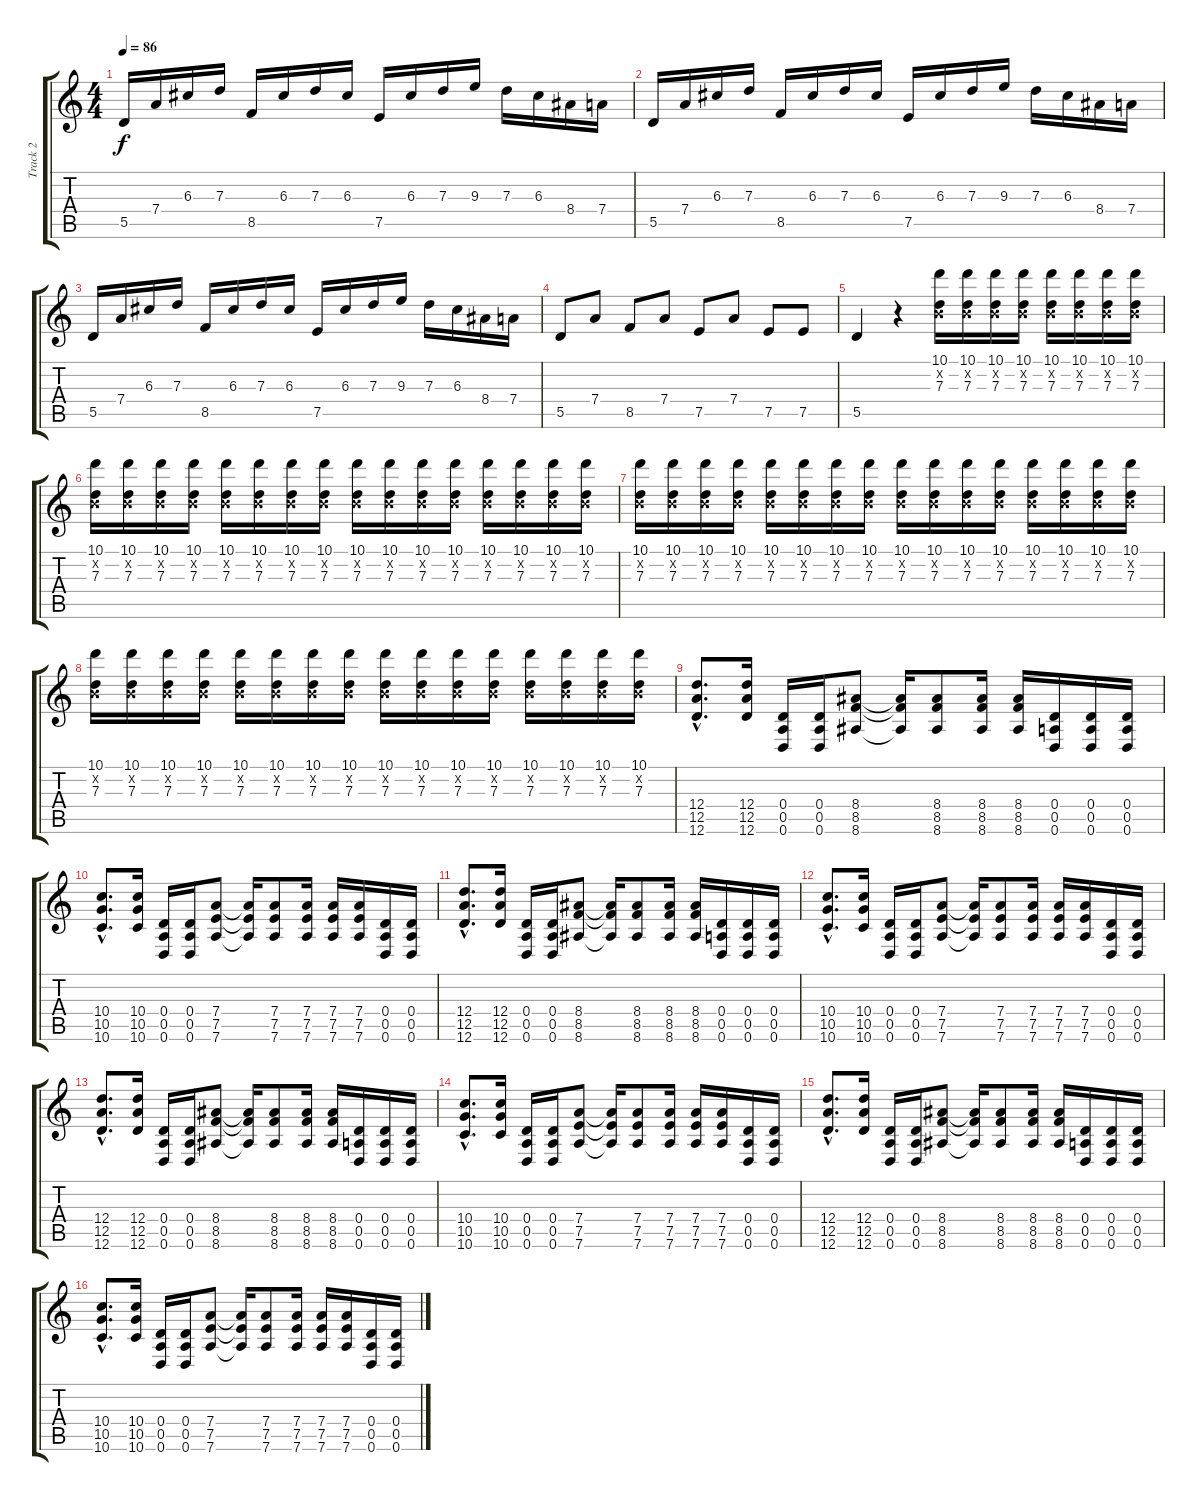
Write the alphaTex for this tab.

\track ("Track 2" "Track 2") {instrument distortionguitar}
\staff {score tabs}
\tuning (E4 B3 G3 D3 A2 D2) {hide}
\ts (4 4)
\tempo 86
\clef g2
\ks c
5.5.16{dy f} 7.4.16 6.3.16 7.3.16 8.5.16 6.3.16 7.3.16 6.3.16 7.5.16 6.3.16 7.3.16 9.3.16 7.3.16 6.3.16 8.4.16 7.4.16 |
5.5.16 7.4.16 6.3.16 7.3.16 8.5.16 6.3.16 7.3.16 6.3.16 7.5.16 6.3.16 7.3.16 9.3.16 7.3.16 6.3.16 8.4.16 7.4.16 |
5.5.16 7.4.16 6.3.16 7.3.16 8.5.16 6.3.16 7.3.16 6.3.16 7.5.16 6.3.16 7.3.16 9.3.16 7.3.16 6.3.16 8.4.16 7.4.16 |
5.5.8 7.4.8 8.5.8 7.4.8 7.5.8 7.4.8 7.5.8 7.5.8 |
5.5.4 r.4 (10.1 0.2{x} 7.3).16 (10.1 0.2{x} 7.3).16 (10.1 0.2{x} 7.3).16 (10.1 0.2{x} 7.3).16 (10.1 0.2{x} 7.3).16 (10.1 0.2{x} 7.3).16 (10.1 0.2{x} 7.3).16 (10.1 0.2{x} 7.3).16 |
(10.1 0.2{x} 7.3).16 (10.1 0.2{x} 7.3).16 (10.1 0.2{x} 7.3).16 (10.1 0.2{x} 7.3).16 (10.1 0.2{x} 7.3).16 (10.1 0.2{x} 7.3).16 (10.1 0.2{x} 7.3).16 (10.1 0.2{x} 7.3).16 (10.1 0.2{x} 7.3).16 (10.1 0.2{x} 7.3).16 (10.1 0.2{x} 7.3).16 (10.1 0.2{x} 7.3).16 (10.1 0.2{x} 7.3).16 (10.1 0.2{x} 7.3).16 (10.1 0.2{x} 7.3).16 (10.1 0.2{x} 7.3).16 |
(10.1 0.2{x} 7.3).16 (10.1 0.2{x} 7.3).16 (10.1 0.2{x} 7.3).16 (10.1 0.2{x} 7.3).16 (10.1 0.2{x} 7.3).16 (10.1 0.2{x} 7.3).16 (10.1 0.2{x} 7.3).16 (10.1 0.2{x} 7.3).16 (10.1 0.2{x} 7.3).16 (10.1 0.2{x} 7.3).16 (10.1 0.2{x} 7.3).16 (10.1 0.2{x} 7.3).16 (10.1 0.2{x} 7.3).16 (10.1 0.2{x} 7.3).16 (10.1 0.2{x} 7.3).16 (10.1 0.2{x} 7.3).16 |
(10.1 0.2{x} 7.3).16 (10.1 0.2{x} 7.3).16 (10.1 0.2{x} 7.3).16 (10.1 0.2{x} 7.3).16 (10.1 0.2{x} 7.3).16 (10.1 0.2{x} 7.3).16 (10.1 0.2{x} 7.3).16 (10.1 0.2{x} 7.3).16 (10.1 0.2{x} 7.3).16 (10.1 0.2{x} 7.3).16 (10.1 0.2{x} 7.3).16 (10.1 0.2{x} 7.3).16 (10.1 0.2{x} 7.3).16 (10.1 0.2{x} 7.3).16 (10.1 0.2{x} 7.3).16 (10.1 0.2{x} 7.3).16 |
(12.4{hac} 12.5{hac} 12.6{hac}).8{d} (12.4 12.5 12.6).16 (0.4 0.5 0.6).16 (0.4 0.5 0.6).16 (8.4 8.5 8.6).8 (8.4{t} 8.5{t} 8.6{t}).16 (8.4 8.5 8.6).8 (8.4 8.5 8.6).16 (8.4 8.5 8.6).16 (0.4 0.5 0.6).16 (0.4 0.5 0.6).16 (0.4 0.5 0.6).16 |
(10.4{hac} 10.5{hac} 10.6{hac}).8{d} (10.4 10.5 10.6).16 (0.4 0.5 0.6).16 (0.4 0.5 0.6).16 (7.4 7.5 7.6).8 (7.4{t} 7.5{t} 7.6{t}).16 (7.4 7.5 7.6).8 (7.4 7.5 7.6).16 (7.4 7.5 7.6).16 (7.4 7.5 7.6).16 (0.4 0.5 0.6).16 (0.4 0.5 0.6).16 |
(12.4{hac} 12.5{hac} 12.6{hac}).8{d} (12.4 12.5 12.6).16 (0.4 0.5 0.6).16 (0.4 0.5 0.6).16 (8.4 8.5 8.6).8 (8.4{t} 8.5{t} 8.6{t}).16 (8.4 8.5 8.6).8 (8.4 8.5 8.6).16 (8.4 8.5 8.6).16 (0.4 0.5 0.6).16 (0.4 0.5 0.6).16 (0.4 0.5 0.6).16 |
(10.4{hac} 10.5{hac} 10.6{hac}).8{d} (10.4 10.5 10.6).16 (0.4 0.5 0.6).16 (0.4 0.5 0.6).16 (7.4 7.5 7.6).8 (7.4{t} 7.5{t} 7.6{t}).16 (7.4 7.5 7.6).8 (7.4 7.5 7.6).16 (7.4 7.5 7.6).16 (7.4 7.5 7.6).16 (0.4 0.5 0.6).16 (0.4 0.5 0.6).16 |
(12.4{hac} 12.5{hac} 12.6{hac}).8{d} (12.4 12.5 12.6).16 (0.4 0.5 0.6).16 (0.4 0.5 0.6).16 (8.4 8.5 8.6).8 (8.4{t} 8.5{t} 8.6{t}).16 (8.4 8.5 8.6).8 (8.4 8.5 8.6).16 (8.4 8.5 8.6).16 (0.4 0.5 0.6).16 (0.4 0.5 0.6).16 (0.4 0.5 0.6).16 |
(10.4{hac} 10.5{hac} 10.6{hac}).8{d} (10.4 10.5 10.6).16 (0.4 0.5 0.6).16 (0.4 0.5 0.6).16 (7.4 7.5 7.6).8 (7.4{t} 7.5{t} 7.6{t}).16 (7.4 7.5 7.6).8 (7.4 7.5 7.6).16 (7.4 7.5 7.6).16 (7.4 7.5 7.6).16 (0.4 0.5 0.6).16 (0.4 0.5 0.6).16 |
(12.4{hac} 12.5{hac} 12.6{hac}).8{d} (12.4 12.5 12.6).16 (0.4 0.5 0.6).16 (0.4 0.5 0.6).16 (8.4 8.5 8.6).8 (8.4{t} 8.5{t} 8.6{t}).16 (8.4 8.5 8.6).8 (8.4 8.5 8.6).16 (8.4 8.5 8.6).16 (0.4 0.5 0.6).16 (0.4 0.5 0.6).16 (0.4 0.5 0.6).16 |
(10.4{hac} 10.5{hac} 10.6{hac}).8{d} (10.4 10.5 10.6).16 (0.4 0.5 0.6).16 (0.4 0.5 0.6).16 (7.4 7.5 7.6).8 (7.4{t} 7.5{t} 7.6{t}).16 (7.4 7.5 7.6).8 (7.4 7.5 7.6).16 (7.4 7.5 7.6).16 (7.4 7.5 7.6).16 (0.4 0.5 0.6).16 (0.4 0.5 0.6).16
